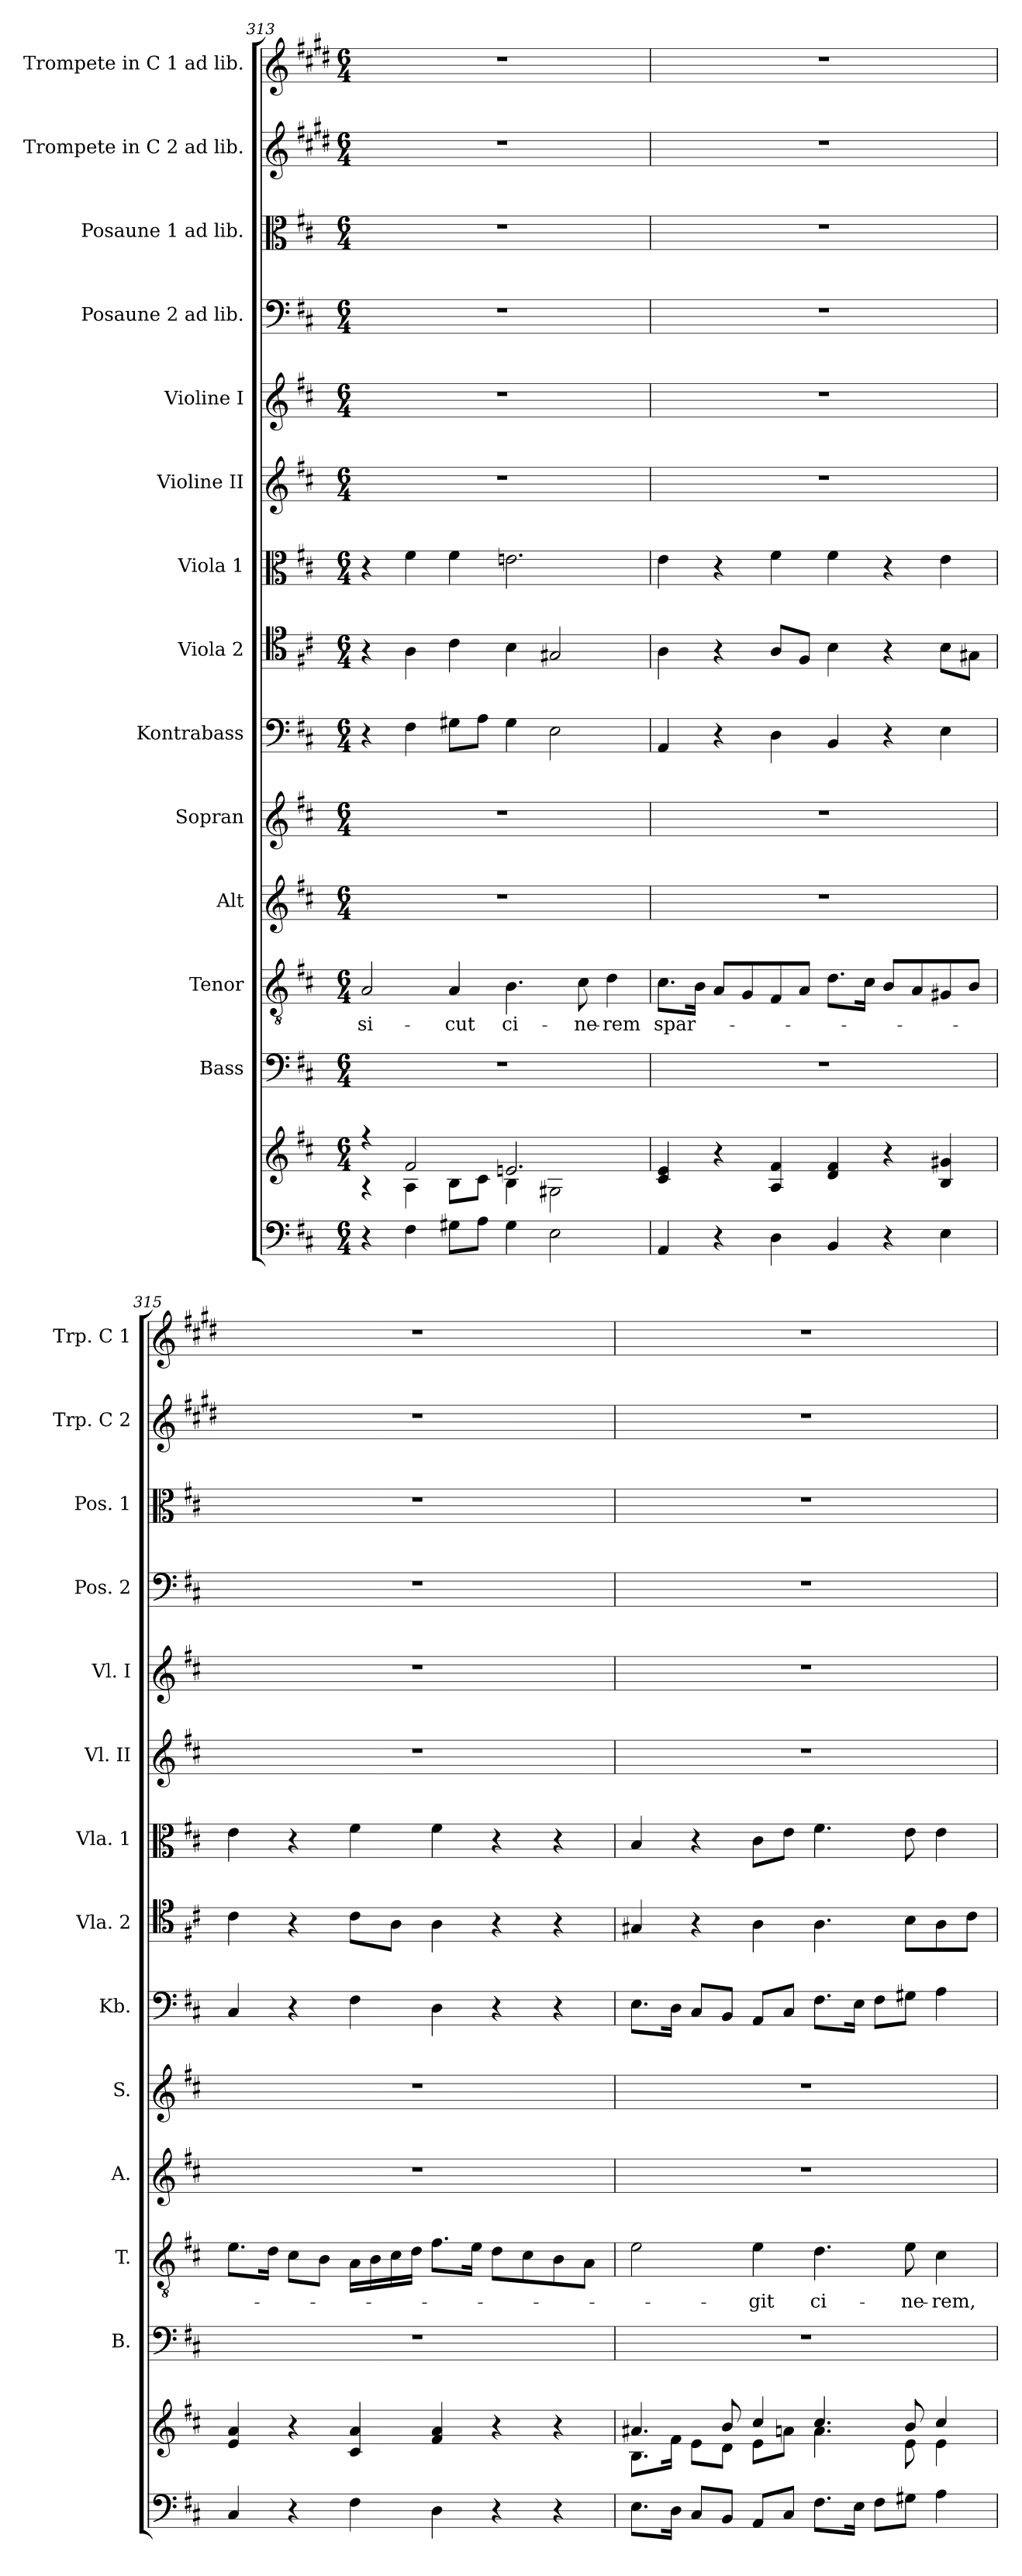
**kern	**kern	**kern	**kern	**text	**kern	**kern	**kern	**kern	**kern	**kern	**kern	**kern	**kern	**kern	**kern
*part14	*part14	*part13	*part12	*part12	*part11	*part10	*part9	*part8	*part7	*part6	*part5	*part4	*part3	*part2	*part1
*staff15	*staff14	*staff13	*staff12	*staff12	*staff11	*staff10	*staff9	*staff8	*staff7	*staff6	*staff5	*staff4	*staff3	*staff2	*staff1
*	*	*I"Bass	*I"Tenor	*	*I"Alt	*I"Sopran	*I"Kontrabass	*I"Viola 2	*I"Viola 1	*I"Violine II	*I"Violine I	*I"Posaune 2 ad lib.	*I"Posaune 1 ad lib.	*I"Trompete in C 2 ad lib.	*I"Trompete in C 1 ad lib.
*	*	*I'B.	*I'T.	*	*I'A.	*I'S.	*I'Kb.	*I'Vla. 2	*I'Vla. 1	*I'Vl. II	*I'Vl. I	*I'Pos. 2	*I'Pos. 1	*I'Trp. C 2	*I'Trp. C 1
*clefF4	*clefG2	*clefF4	*clefGv2	*	*clefG2	*clefG2	*clefF4	*clefC4	*clefC3	*clefG2	*clefG2	*clefF4	*clefC3	*clefG2	*clefG2
*	*	*	*	*	*	*	*ITrd7c12	*	*	*	*	*	*	*ITrd1c2	*ITrd1c2
*k[f#c#]	*k[f#c#]	*k[f#c#]	*k[f#c#]	*	*k[f#c#]	*k[f#c#]	*k[f#c#]	*k[f#c#]	*k[f#c#]	*k[f#c#]	*k[f#c#]	*k[f#c#]	*k[f#c#]	*k[f#c#]	*k[f#c#]
*D:	*D:	*D:	*D:	*	*D:	*D:	*D:	*D:	*D:	*D:	*D:	*D:	*D:	*D:	*D:
*M6/4	*M6/4	*M6/4	*M6/4	*	*M6/4	*M6/4	*M6/4	*M6/4	*M6/4	*M6/4	*M6/4	*M6/4	*M6/4	*M6/4	*M6/4
=313	=313	=313	=313	=313	=313	=313	=313	=313	=313	=313	=313	=313	=313	=313	=313
*	*^	*	*	*	*	*	*	*	*	*	*	*	*	*	*
!	!	!	!	!	!LO:LY:b	!	!	!	!	!	!	!	!	!	!	!
4r	4r	4r	1.r	2A/	si-	1.r	1.r	4r	4r	4r	1.r	1.r	1.r	1.r	1.r	1.r
4F#\	2f#/	4A\	.	.	.	.	.	4FF#\	4A\	4f#\	.	.	.	.	.	.
!	!	!	!	!	!LO:LY:b	!	!	!	!	!	!	!	!	!	!	!
8G#X\L	.	8B\L	.	4A/	-cut	.	.	8GG#X\L	4c#\	4f#\	.	.	.	.	.	.
8A\J	.	8c#\J	.	.	.	.	.	8AA\J	.	.	.	.	.	.	.	.
!	!	!	!	!	!LO:LY:b	!	!	!	!	!	!	!	!	!	!	!
4G#\	2.en/	4B\	.	4.B\	ci-	.	.	4GG#\	4B\	2.en\	.	.	.	.	.	.
2E\	.	2G#X\	.	.	.	.	.	2EE\	2G#X/	.	.	.	.	.	.	.
!	!	!	!	!	!LO:LY:b	!	!	!	!	!	!	!	!	!	!	!
.	.	.	.	8c#\	-ne-	.	.	.	.	.	.	.	.	.	.	.
!	!	!	!	!	!LO:LY:b	!	!	!	!	!	!	!	!	!	!	!
.	.	.	.	4d\	-rem	.	.	.	.	.	.	.	.	.	.	.
*	*v	*v	*	*	*	*	*	*	*	*	*	*	*	*	*	*
=314	=314	=314	=314	=314	=314	=314	=314	=314	=314	=314	=314	=314	=314	=314	=314
!	!	!	!	!LO:LY:b	!	!	!	!	!	!	!	!	!	!	!
4AA/	4c#/ 4e/	1.r	8.c#\L	spar-	1.r	1.r	4AAA/	4A\	4e\	1.r	1.r	1.r	1.r	1.r	1.r
.	.	.	16B\Jk	.	.	.	.	.	.	.	.	.	.	.	.
4r	4r	.	8A/L	.	.	.	4r	4r	4r	.	.	.	.	.	.
.	.	.	8G/	.	.	.	.	.	.	.	.	.	.	.	.
4D\	4A/ 4f#/	.	8F#/	.	.	.	4DD\	8A/L	4f#\	.	.	.	.	.	.
.	.	.	8A/J	.	.	.	.	8F#/J	.	.	.	.	.	.	.
4BB/	4d/ 4f#/	.	8.d\L	.	.	.	4BBB/	4B\	4f#\	.	.	.	.	.	.
.	.	.	16c#\Jk	.	.	.	.	.	.	.	.	.	.	.	.
4r	4r	.	8B/L	.	.	.	4r	4r	4r	.	.	.	.	.	.
.	.	.	8A/	.	.	.	.	.	.	.	.	.	.	.	.
4E\	4B/ 4g#X/	.	8G#X/	.	.	.	4EE\	8B\L	4e\	.	.	.	.	.	.
.	.	.	8B/J	.	.	.	.	8G#X\J	.	.	.	.	.	.	.
=315	=315	=315	=315	=315	=315	=315	=315	=315	=315	=315	=315	=315	=315	=315	=315
4C#/	4e/ 4a/	1.r	8.e\L	.	1.r	1.r	4CC#/	4c#\	4e\	1.r	1.r	1.r	1.r	1.r	1.r
.	.	.	16d\Jk	.	.	.	.	.	.	.	.	.	.	.	.
4r	4r	.	8c#\L	.	.	.	4r	4r	4r	.	.	.	.	.	.
.	.	.	8B\J	.	.	.	.	.	.	.	.	.	.	.	.
4F#\	4c#/ 4a/	.	16A\LL	.	.	.	4FF#\	8c#\L	4f#\	.	.	.	.	.	.
.	.	.	16B\	.	.	.	.	.	.	.	.	.	.	.	.
.	.	.	16c#\	.	.	.	.	8A\J	.	.	.	.	.	.	.
.	.	.	16d\JJ	.	.	.	.	.	.	.	.	.	.	.	.
4D\	4f#/ 4a/	.	8.f#\L	.	.	.	4DD\	4A\	4f#\	.	.	.	.	.	.
.	.	.	16e\Jk	.	.	.	.	.	.	.	.	.	.	.	.
4r	4r	.	8d\L	.	.	.	4r	4r	4r	.	.	.	.	.	.
.	.	.	8c#\	.	.	.	.	.	.	.	.	.	.	.	.
4r	4r	.	8B\	.	.	.	4r	4r	4r	.	.	.	.	.	.
.	.	.	8A\J	.	.	.	.	.	.	.	.	.	.	.	.
!!LO:PB:g=z
=316	=316	=316	=316	=316	=316	=316	=316	=316	=316	=316	=316	=316	=316	=316	=316
*	*^	*	*	*	*	*	*	*	*	*	*	*	*	*	*
8.E\L	4.a#X/	8.B\L	1.r	2e\	.	1.r	1.r	8.EE\L	4G#X/	4B/	1.r	1.r	1.r	1.r	1.r	1.r
16D\Jk	.	16f#\Jk	.	.	.	.	.	16DD\Jk	.	.	.	.	.	.	.	.
8C#/L	.	8e\L	.	.	.	.	.	8CC#/L	4r	4r	.	.	.	.	.	.
8BB/J	8b/	8d\J	.	.	.	.	.	8BBB/J	.	.	.	.	.	.	.	.
!	!	!	!	!	!LO:LY:b	!	!	!	!	!	!	!	!	!	!	!
8AA/L	4cc#/	8e\L	.	4e\	-git	.	.	8AAA/L	4A\	8c#\L	.	.	.	.	.	.
8C#/J	.	8a\J	.	.	.	.	.	8CC#/J	.	8e\J	.	.	.	.	.	.
!	!	!	!	!	!LO:LY:b	!	!	!	!	!	!	!	!	!	!	!
8.F#\L	4.cc#/	4.a\	.	4.d\	ci-	.	.	8.FF#\L	4.A\	4.f#\	.	.	.	.	.	.
16E\Jk	.	.	.	.	.	.	.	16EE\Jk	.	.	.	.	.	.	.	.
8F#\L	.	.	.	.	.	.	.	8FF#\L	.	.	.	.	.	.	.	.
!	!	!	!	!	!LO:LY:b	!	!	!	!	!	!	!	!	!	!	!
8G#X\J	8b/	8e\	.	8e\	-ne-	.	.	8GG#X\J	8B\L	8e\	.	.	.	.	.	.
!	!	!	!	!	!LO:LY:b	!	!	!	!	!	!	!	!	!	!	!
4A\	4cc#/	4e\	.	4c#\	-rem,	.	.	4AA\	8A\	4e\	.	.	.	.	.	.
.	.	.	.	.	.	.	.	.	8c#\J	.	.	.	.	.	.	.
*	*v	*v	*	*	*	*	*	*	*	*	*	*	*	*	*	*
=	=	=	=	=	=	=	=	=	=	=	=	=	=	=	=
*-	*-	*-	*-	*-	*-	*-	*-	*-	*-	*-	*-	*-	*-	*-	*-
